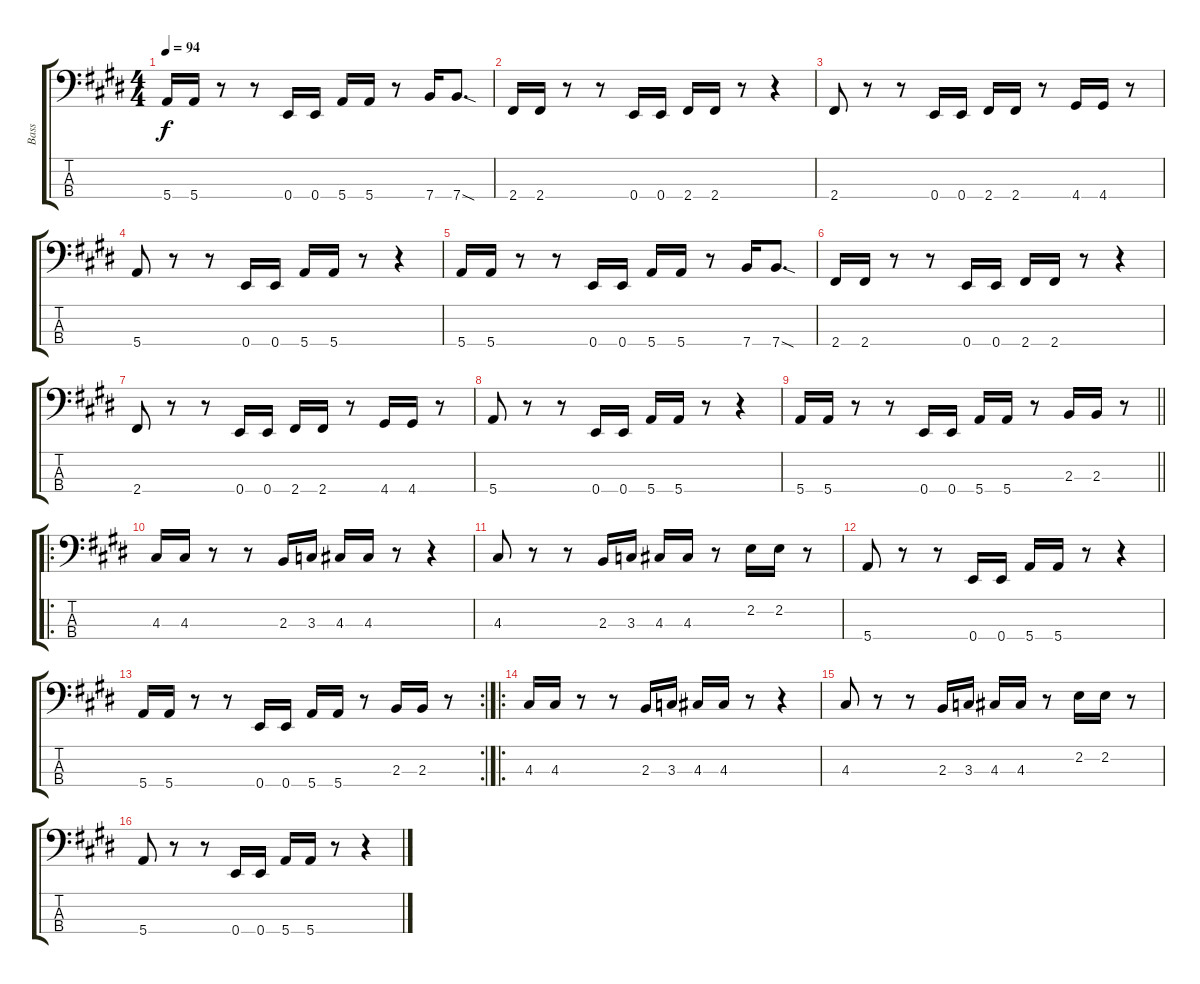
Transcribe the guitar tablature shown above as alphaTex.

\track ("Bass" "Bass") {instrument electricbasspick}
\staff {score tabs}
\tuning (G2 D2 A1 E1) {hide}
\ts (4 4)
\tempo 94
\clef f4
\ks c#minor
5.4.16{dy f} 5.4.16 r.8 r.8 0.4.16 0.4.16 5.4.16 5.4.16 r.8 7.4.16 7.4{sod}.8{d} |
\ks e
2.4.16 2.4.16 r.8 r.8 0.4.16 0.4.16 2.4.16 2.4.16 r.8 r.4 |
\ks c#minor
2.4.8 r.8 r.8 0.4.16 0.4.16 2.4.16 2.4.16 r.8 4.4.16 4.4.16 r.8 |
5.4.8 r.8 r.8 0.4.16 0.4.16 5.4.16 5.4.16 r.8 r.4 |
5.4.16 5.4.16 r.8 r.8 0.4.16 0.4.16 5.4.16 5.4.16 r.8 7.4.16 7.4{sod}.8{d} |
\ks e
2.4.16 2.4.16 r.8 r.8 0.4.16 0.4.16 2.4.16 2.4.16 r.8 r.4 |
\ks c#minor
2.4.8 r.8 r.8 0.4.16 0.4.16 2.4.16 2.4.16 r.8 4.4.16 4.4.16 r.8 |
5.4.8 r.8 r.8 0.4.16 0.4.16 5.4.16 5.4.16 r.8 r.4 |
\barLineRight lightlight
5.4.16 5.4.16 r.8 r.8 0.4.16 0.4.16 5.4.16 5.4.16 r.8 2.3.16 2.3.16 r.8 |
\ro
\ks e
4.3.16 4.3.16 r.8 r.8 2.3.16 3.3.16 4.3.16 4.3.16 r.8 r.4 |
\ks c#minor
4.3.8 r.8 r.8 2.3.16 3.3.16 4.3.16 4.3.16 r.8 2.2.16 2.2.16 r.8 |
5.4.8 r.8 r.8 0.4.16 0.4.16 5.4.16 5.4.16 r.8 r.4 |
\rc 2
5.4.16 5.4.16 r.8 r.8 0.4.16 0.4.16 5.4.16 5.4.16 r.8 2.3.16 2.3.16 r.8 |
\ro
\ks e
4.3.16 4.3.16 r.8 r.8 2.3.16 3.3.16 4.3.16 4.3.16 r.8 r.4 |
\ks c#minor
4.3.8 r.8 r.8 2.3.16 3.3.16 4.3.16 4.3.16 r.8 2.2.16 2.2.16 r.8 |
\ks e
5.4.8 r.8 r.8 0.4.16 0.4.16 5.4.16 5.4.16 r.8 r.4
